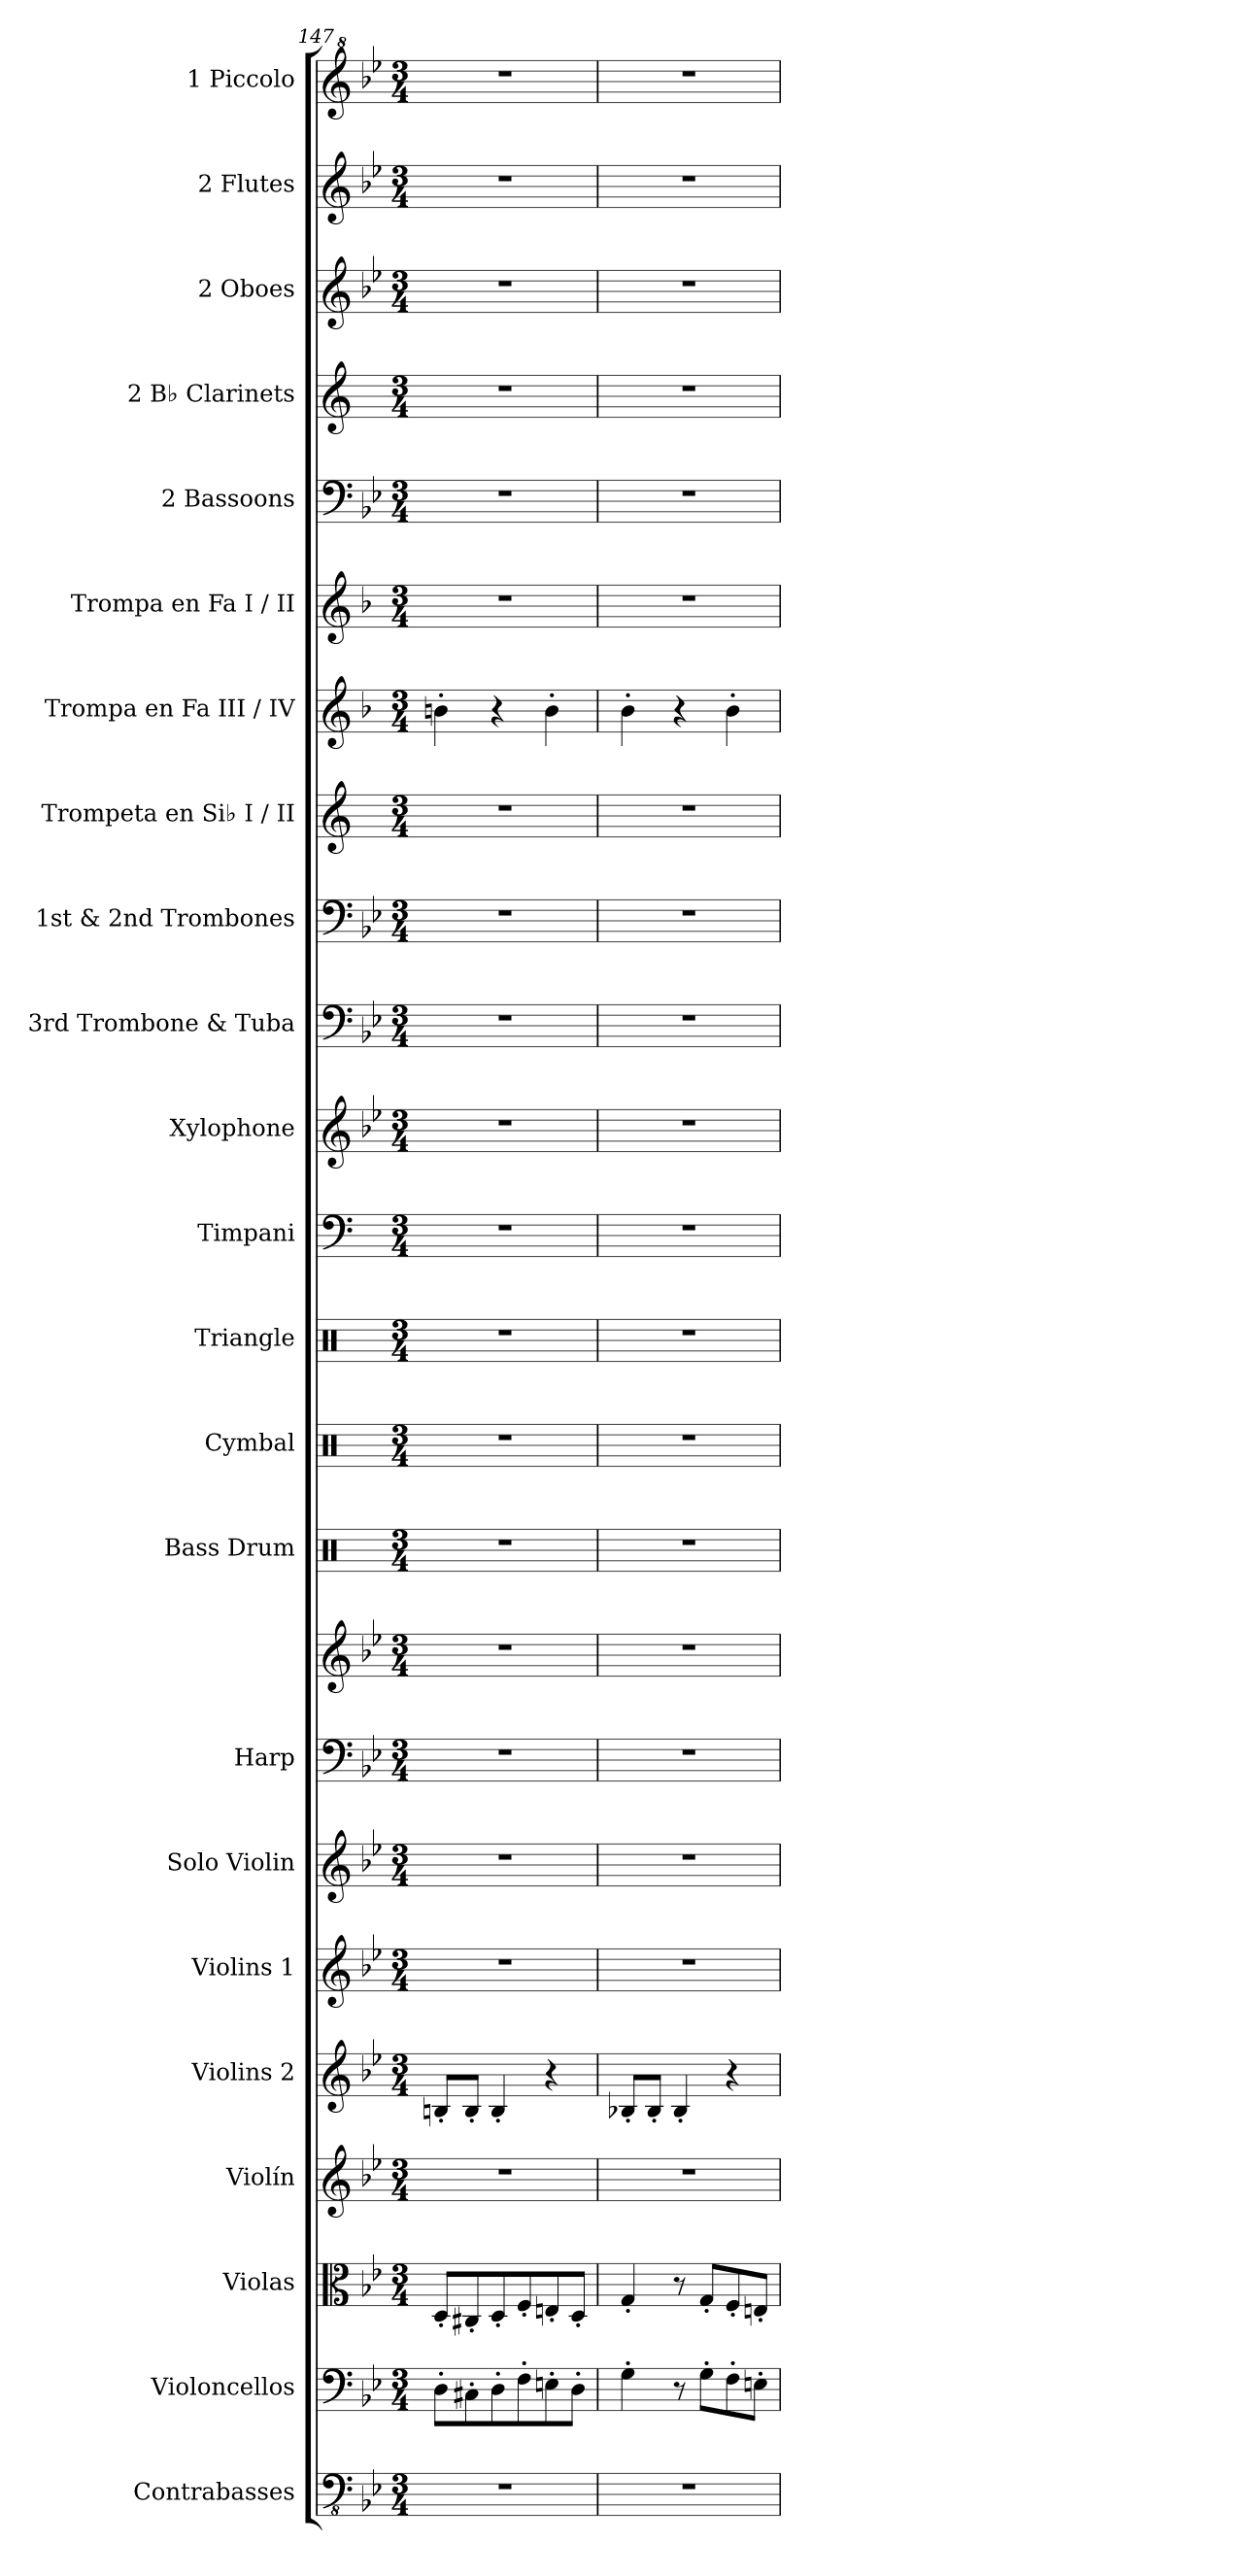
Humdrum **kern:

**kern	**kern	**kern	**kern	**kern	**kern	**kern	**kern	**kern	**kern	**kern	**kern	**kern	**kern	**kern	**kern	**kern	**kern	**kern	**kern	**kern	**kern	**kern	**kern
*part23	*part22	*part21	*part20	*part19	*part18	*part17	*part16	*part16	*part15	*part14	*part13	*part12	*part11	*part10	*part9	*part8	*part7	*part6	*part5	*part4	*part3	*part2	*part1
*staff24	*staff23	*staff22	*staff21	*staff20	*staff19	*staff18	*staff17	*staff16	*staff15	*staff14	*staff13	*staff12	*staff11	*staff10	*staff9	*staff8	*staff7	*staff6	*staff5	*staff4	*staff3	*staff2	*staff1
*I"Contrabasses	*I"Violoncellos	*I"Violas	*I"Violín	*I"Violins 2	*I"Violins 1	*I"Solo Violin	*I"Harp	*	*I"Bass Drum	*I"Cymbal	*I"Triangle	*I"Timpani	*I"Xylophone	*I"3rd Trombone     &amp; Tuba	*I"1st &amp; 2nd Trombones	*I"Trompeta en Si♭  I / II	*I"Trompa en Fa   III / IV	*I"Trompa en Fa I / II	*I"2 Bassoons	*I"2 B♭ Clarinets	*I"2 Oboes	*I"2 Flutes	*I"1 Piccolo
*I'Cbs.	*I'Vlcs.	*I'Vlas.	*I'Vln.	*I'Vlns. 2	*I'Vlns. 1	*I'S. Vln.	*I'Hrp.	*	*I'B. Dr.	*I'Cym.	*I'Trgl.	*I'Timp.	*I'Xyl.	*I'3rd Trb. &amp; Tba.	*I'1st &amp; 2nd    Trbs.	*I'Tpt. Si♭  I / II	*I'Trmp. Fa   III / IV	*I'Trmp. Fa I / II	*I'2 Bsns.	*I'2 B♭ Cls.	*I'2 Obs.	*I'2 Fls.	*I'1 Picc.
*clefFv4	*clefF4	*clefC3	*clefG2	*clefG2	*clefG2	*clefG2	*clefF4	*clefG2	*clefX	*clefX	*clefX	*clefF4	*clefG2	*clefF4	*clefF4	*clefG2	*clefG2	*clefG2	*clefF4	*clefG2	*clefG2	*clefG2	*clefG^2
*	*	*	*	*	*	*	*	*	*	*	*	*	*ITrd-7c-12	*	*	*ITrd1c2	*ITrd4c7	*ITrd4c7	*	*ITrd1c2	*	*	*ITrd-7c-12
*k[b-e-]	*k[b-e-]	*k[b-e-]	*k[b-e-]	*k[b-e-]	*k[b-e-]	*k[b-e-]	*k[b-e-]	*k[b-e-]	*k[]	*k[]	*k[]	*k[]	*k[b-e-]	*k[b-e-]	*k[b-e-]	*k[b-e-]	*k[b-e-]	*k[b-e-]	*k[b-e-]	*k[b-e-]	*k[b-e-]	*k[b-e-]	*k[b-e-]
*M3/4	*M3/4	*M3/4	*M3/4	*M3/4	*M3/4	*M3/4	*M3/4	*M3/4	*M3/4	*M3/4	*M3/4	*M3/4	*M3/4	*M3/4	*M3/4	*M3/4	*M3/4	*M3/4	*M3/4	*M3/4	*M3/4	*M3/4	*M3/4
=147	=147	=147	=147	=147	=147	=147	=147	=147	=147	=147	=147	=147	=147	=147	=147	=147	=147	=147	=147	=147	=147	=147	=147
2.r	8D'\L	8D'/L	2.r	8Bn'/L	2.r	2.r	2.r	2.r	2.r	2.r	2.r	2.r	2.r	2.r	2.r	2.r	4en'\	2.r	2.r	2.r	2.r	2.r	2.r
.	8C#X'\	8C#X'/	.	8B'/J	.	.	.	.	.	.	.	.	.	.	.	.	.	.	.	.	.	.	.
.	8D'\	8D'/	.	4B'/	.	.	.	.	.	.	.	.	.	.	.	.	4r	.	.	.	.	.	.
.	8F'\	8F'/	.	.	.	.	.	.	.	.	.	.	.	.	.	.	.	.	.	.	.	.	.
.	8En'\	8En'/	.	4r	.	.	.	.	.	.	.	.	.	.	.	.	4e'\	.	.	.	.	.	.
.	8D'\J	8D'/J	.	.	.	.	.	.	.	.	.	.	.	.	.	.	.	.	.	.	.	.	.
!!LO:PB:g=z
=148	=148	=148	=148	=148	=148	=148	=148	=148	=148	=148	=148	=148	=148	=148	=148	=148	=148	=148	=148	=148	=148	=148	=148
2.r	4G'\	4G'/	2.r	8B-X'/L	2.r	2.r	2.r	2.r	2.r	2.r	2.r	2.r	2.r	2.r	2.r	2.r	4e-'\	2.r	2.r	2.r	2.r	2.r	2.r
.	.	.	.	8B-'/J	.	.	.	.	.	.	.	.	.	.	.	.	.	.	.	.	.	.	.
.	8r	8r	.	4B-'/	.	.	.	.	.	.	.	.	.	.	.	.	4r	.	.	.	.	.	.
.	8G'\L	8G'/L	.	.	.	.	.	.	.	.	.	.	.	.	.	.	.	.	.	.	.	.	.
.	8F'\	8F'/	.	4r	.	.	.	.	.	.	.	.	.	.	.	.	4e-'\	.	.	.	.	.	.
.	8En'\J	8En'/J	.	.	.	.	.	.	.	.	.	.	.	.	.	.	.	.	.	.	.	.	.
=	=	=	=	=	=	=	=	=	=	=	=	=	=	=	=	=	=	=	=	=	=	=	=
*-	*-	*-	*-	*-	*-	*-	*-	*-	*-	*-	*-	*-	*-	*-	*-	*-	*-	*-	*-	*-	*-	*-	*-
